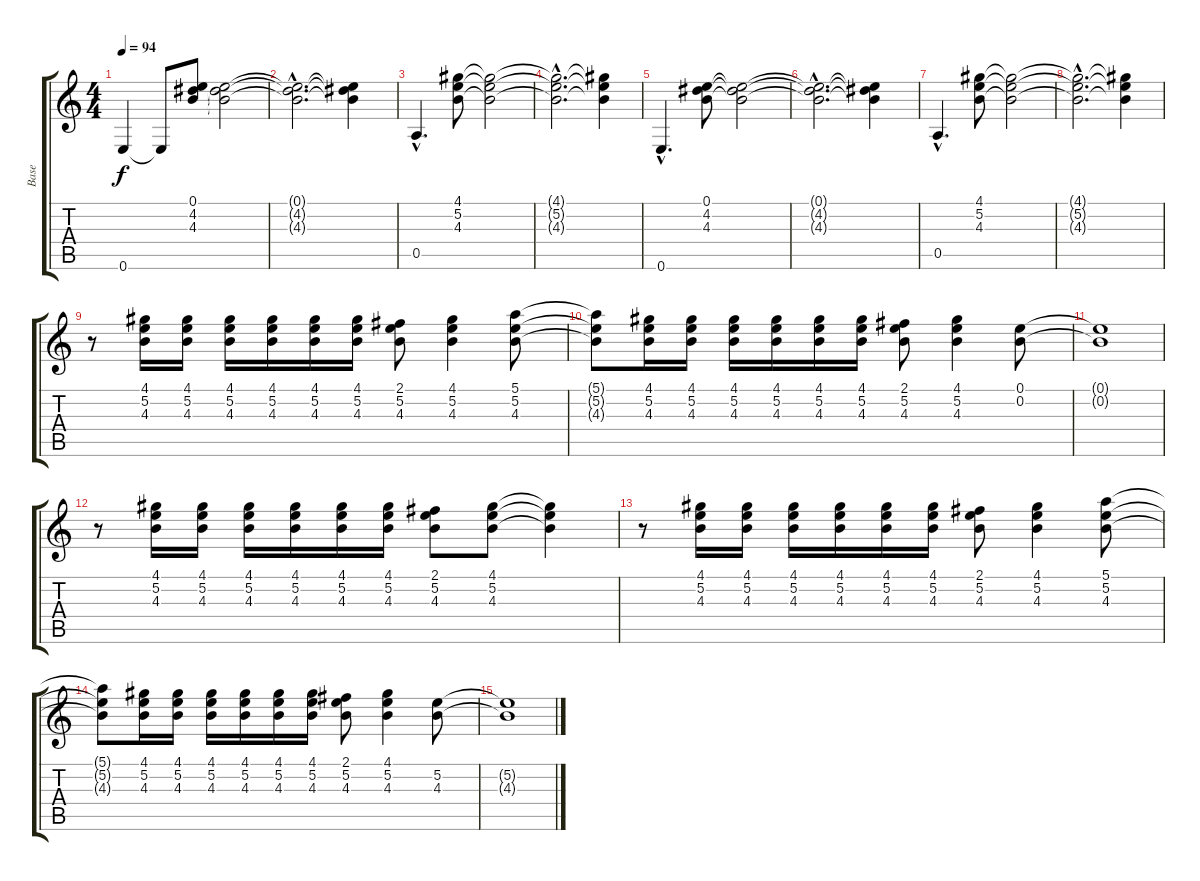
\track ("Base" "Base") {instrument acousticguitarsteel}
\staff {score tabs}
\tuning (E4 B3 G3 D3 A2 E2) {hide}
\ts (4 4)
\tempo 94
\clef g2
\ks c
0.6.4{dy f instrument acousticguitarsteel} 0.6{t}.8 (0.1 4.2 4.3).8 (0.1{t} 4.2{t} 4.3{t}).2 |
(0.1{hac t} 4.2{hac t} 4.3{hac t}).2{d} (0.1{t} 4.2{t} 4.3{t}).4 |
0.5{hac}.4{d} (4.1 5.2 4.3).8 (4.1{t} 5.2{t} 4.3{t}).2 |
(4.1{hac t} 5.2{hac t} 4.3{hac t}).2{d} (4.1{t} 5.2{t} 4.3{t}).4 |
0.6{hac}.4{d} (0.1 4.2 4.3).8 (0.1{t} 4.2{t} 4.3{t}).2 |
(0.1{hac t} 4.2{hac t} 4.3{hac t}).2{d} (0.1{t} 4.2{t} 4.3{t}).4 |
0.5{hac}.4{d} (4.1 5.2 4.3).8 (4.1{t} 5.2{t} 4.3{t}).2 |
(4.1{hac t} 5.2{hac t} 4.3{hac t}).2{d} (4.1{t} 5.2{t} 4.3{t}).4 |
r.8 (4.1 5.2 4.3).16 (4.1 5.2 4.3).16 (4.1 5.2 4.3).16 (4.1 5.2 4.3).16 (4.1 5.2 4.3).16 (4.1 5.2 4.3).16 (2.1 5.2 4.3).8 (4.1 5.2 4.3).4 (5.1 5.2 4.3).8 |
(5.1{t} 5.2{t} 4.3{t}).8 (4.1 5.2 4.3).16 (4.1 5.2 4.3).16 (4.1 5.2 4.3).16 (4.1 5.2 4.3).16 (4.1 5.2 4.3).16 (4.1 5.2 4.3).16 (2.1 5.2 4.3).8 (4.1 5.2 4.3).4 (0.1 0.2).8 |
(0.1{t} 0.2{t}).1 |
r.8 (4.1 5.2 4.3).16 (4.1 5.2 4.3).16 (4.1 5.2 4.3).16 (4.1 5.2 4.3).16 (4.1 5.2 4.3).16 (4.1 5.2 4.3).16 (2.1 5.2 4.3).8 (4.1 5.2 4.3).8 (4.1{t} 5.2{t} 4.3{t}).4 |
r.8 (4.1 5.2 4.3).16 (4.1 5.2 4.3).16 (4.1 5.2 4.3).16 (4.1 5.2 4.3).16 (4.1 5.2 4.3).16 (4.1 5.2 4.3).16 (2.1 5.2 4.3).8 (4.1 5.2 4.3).4 (5.1 5.2 4.3).8 |
(5.1{t} 5.2{t} 4.3{t}).8 (4.1 5.2 4.3).16 (4.1 5.2 4.3).16 (4.1 5.2 4.3).16 (4.1 5.2 4.3).16 (4.1 5.2 4.3).16 (4.1 5.2 4.3).16 (2.1 5.2 4.3).8 (4.1 5.2 4.3).4 (5.2 4.3).8 |
(5.2{t} 4.3{t}).1
